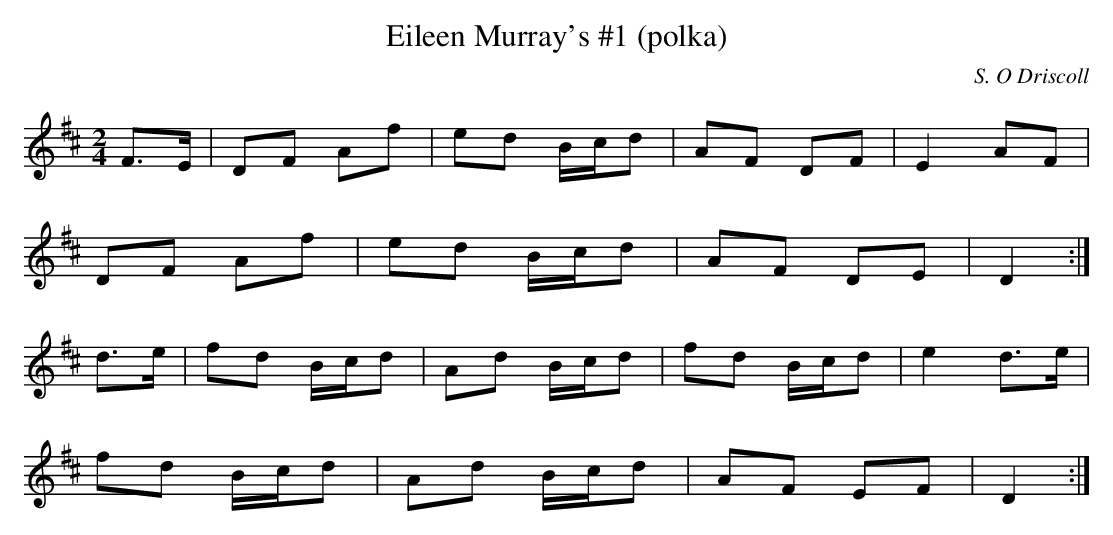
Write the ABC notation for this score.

X:1
T: Eileen Murray's #1 (polka)
C: S. O Driscoll
L: 1/8
M: 2/4
K: D
F>E | DF Af | ed B/2c/2d | AF DF | E2 AF |
DF Af | ed B/2c/2d | AF DE | D2 :|
d>e | fd B/2c/2d | Ad B/2c/2d | fd B/2c/2d |\
e2 d>e |
fd B/2c/2d | Ad B/2c/2d | AF EF | D2 :|
